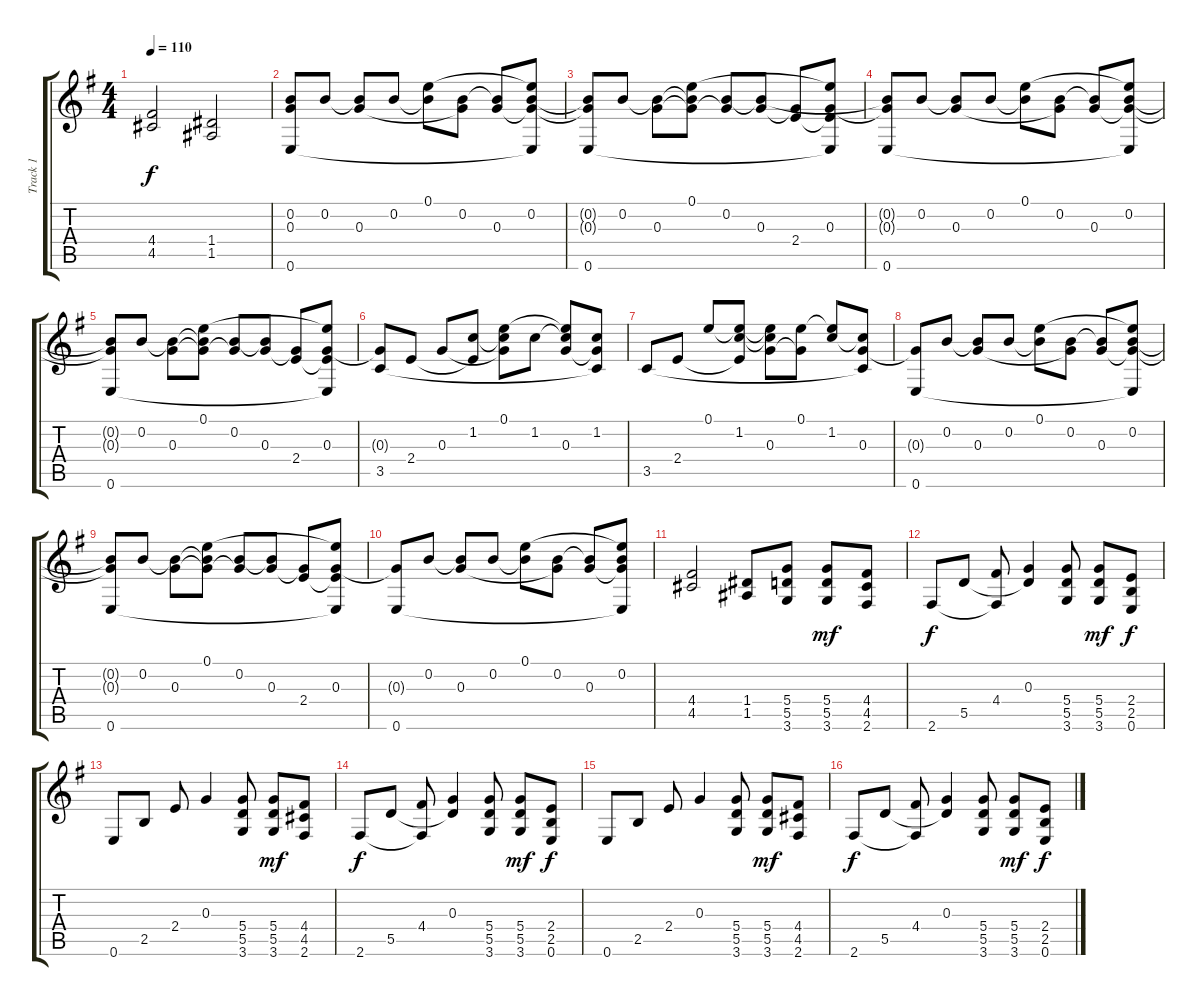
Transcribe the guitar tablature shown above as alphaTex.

\track ("Track 1" "Track 1") {instrument overdrivenguitar}
\staff {score tabs}
\tuning (E4 B3 G3 D3 A2 E2) {hide}
\ts (4 4)
\tempo 110
\clef g2
\ks eminor
(4.4 4.5).2{dy f} (1.4 1.5).2 |
(0.2{t} 0.3{t} 0.6).8 0.2.8 (0.2{t} 0.3).8 0.2.8 (0.1 0.2{t}).8 (0.2 0.3{t}).8 (0.2{t} 0.3).8 (0.1{t} 0.2 0.3{t} 0.6{t}).8 |
(0.2{t} 0.3{t} 0.6).8 0.2.8 (0.2{t} 0.3).8 (0.1 0.2{t} 0.3{t}).8 (0.2 0.3{t}).8 (0.2{t} 0.3).8 (0.3{t} 2.4).8 (0.1{t} 0.3 2.4{t} 0.6{t}).8 |
(0.2{t} 0.3{t} 0.6).8 0.2.8 (0.2{t} 0.3).8 0.2.8 (0.1 0.2{t}).8 (0.2 0.3{t}).8 (0.2{t} 0.3).8 (0.1{t} 0.2 0.3{t} 0.6{t}).8 |
(0.2{t} 0.3{t} 0.6).8 0.2.8 (0.2{t} 0.3).8 (0.1 0.2{t} 0.3{t}).8 (0.2 0.3{t}).8 (0.2{t} 0.3).8 (0.3{t} 2.4).8 (0.1{t} 0.3 2.4{t} 0.6{t}).8 |
(0.3{t} 3.5).8 2.4.8 0.3.8 (1.2 2.4{t}).8 (0.1 1.2{t} 0.3{t}).8 1.2.8 (0.1{t} 1.2{t} 0.3).8 (1.2 0.3{t} 3.5{t}).8 |
3.5.8 2.4.8 0.1.8 (0.1{t} 1.2 2.4{t}).8 (0.1{t} 1.2{t} 0.3).8 (0.1 0.3{t}).8 (0.1{t} 1.2).8 (1.2{t} 0.3 3.5{t}).8 |
(0.3{t} 0.6).8 0.2.8 (0.2{t} 0.3).8 0.2.8 (0.1 0.2{t}).8 (0.2 0.3{t}).8 (0.2{t} 0.3).8 (0.1{t} 0.2 0.3{t} 0.6{t}).8 |
(0.2{t} 0.3{t} 0.6).8 0.2.8 (0.2{t} 0.3).8 (0.1 0.2{t} 0.3{t}).8 (0.2 0.3{t}).8 (0.2{t} 0.3).8 (0.3{t} 2.4).8 (0.1{t} 0.3 2.4{t} 0.6{t}).8 |
(0.3{t} 0.6).8 0.2.8 (0.2{t} 0.3).8 0.2.8 (0.1 0.2{t}).8 (0.2 0.3{t}).8 (0.2{t} 0.3).8 (0.1{t} 0.2 0.3{t} 0.6{t}).8 |
(4.4 4.5).2 (1.4 1.5).8 (5.4 5.5 3.6).8 (5.4 5.5 3.6).8{dy mf} (4.4 4.5 2.6).8 |
2.6.8{dy f} 5.5.8 (4.4 2.6{t}).8 (0.3 5.5{t}).4 (5.4 5.5 3.6).8 (5.4 5.5 3.6).8{dy mf} (2.4 2.5 0.6).8{dy f} |
0.6.8 2.5.8 2.4.8 0.3.4 (5.4 5.5 3.6).8 (5.4 5.5 3.6).8{dy mf} (4.4 4.5 2.6).8 |
2.6.8{dy f} 5.5.8 (4.4 2.6{t}).8 (0.3 5.5{t}).4 (5.4 5.5 3.6).8 (5.4 5.5 3.6).8{dy mf} (2.4 2.5 0.6).8{dy f} |
0.6.8 2.5.8 2.4.8 0.3.4 (5.4 5.5 3.6).8 (5.4 5.5 3.6).8{dy mf} (4.4 4.5 2.6).8 |
2.6.8{dy f} 5.5.8 (4.4 2.6{t}).8 (0.3 5.5{t}).4 (5.4 5.5 3.6).8 (5.4 5.5 3.6).8{dy mf} (2.4 2.5 0.6).8{dy f}
